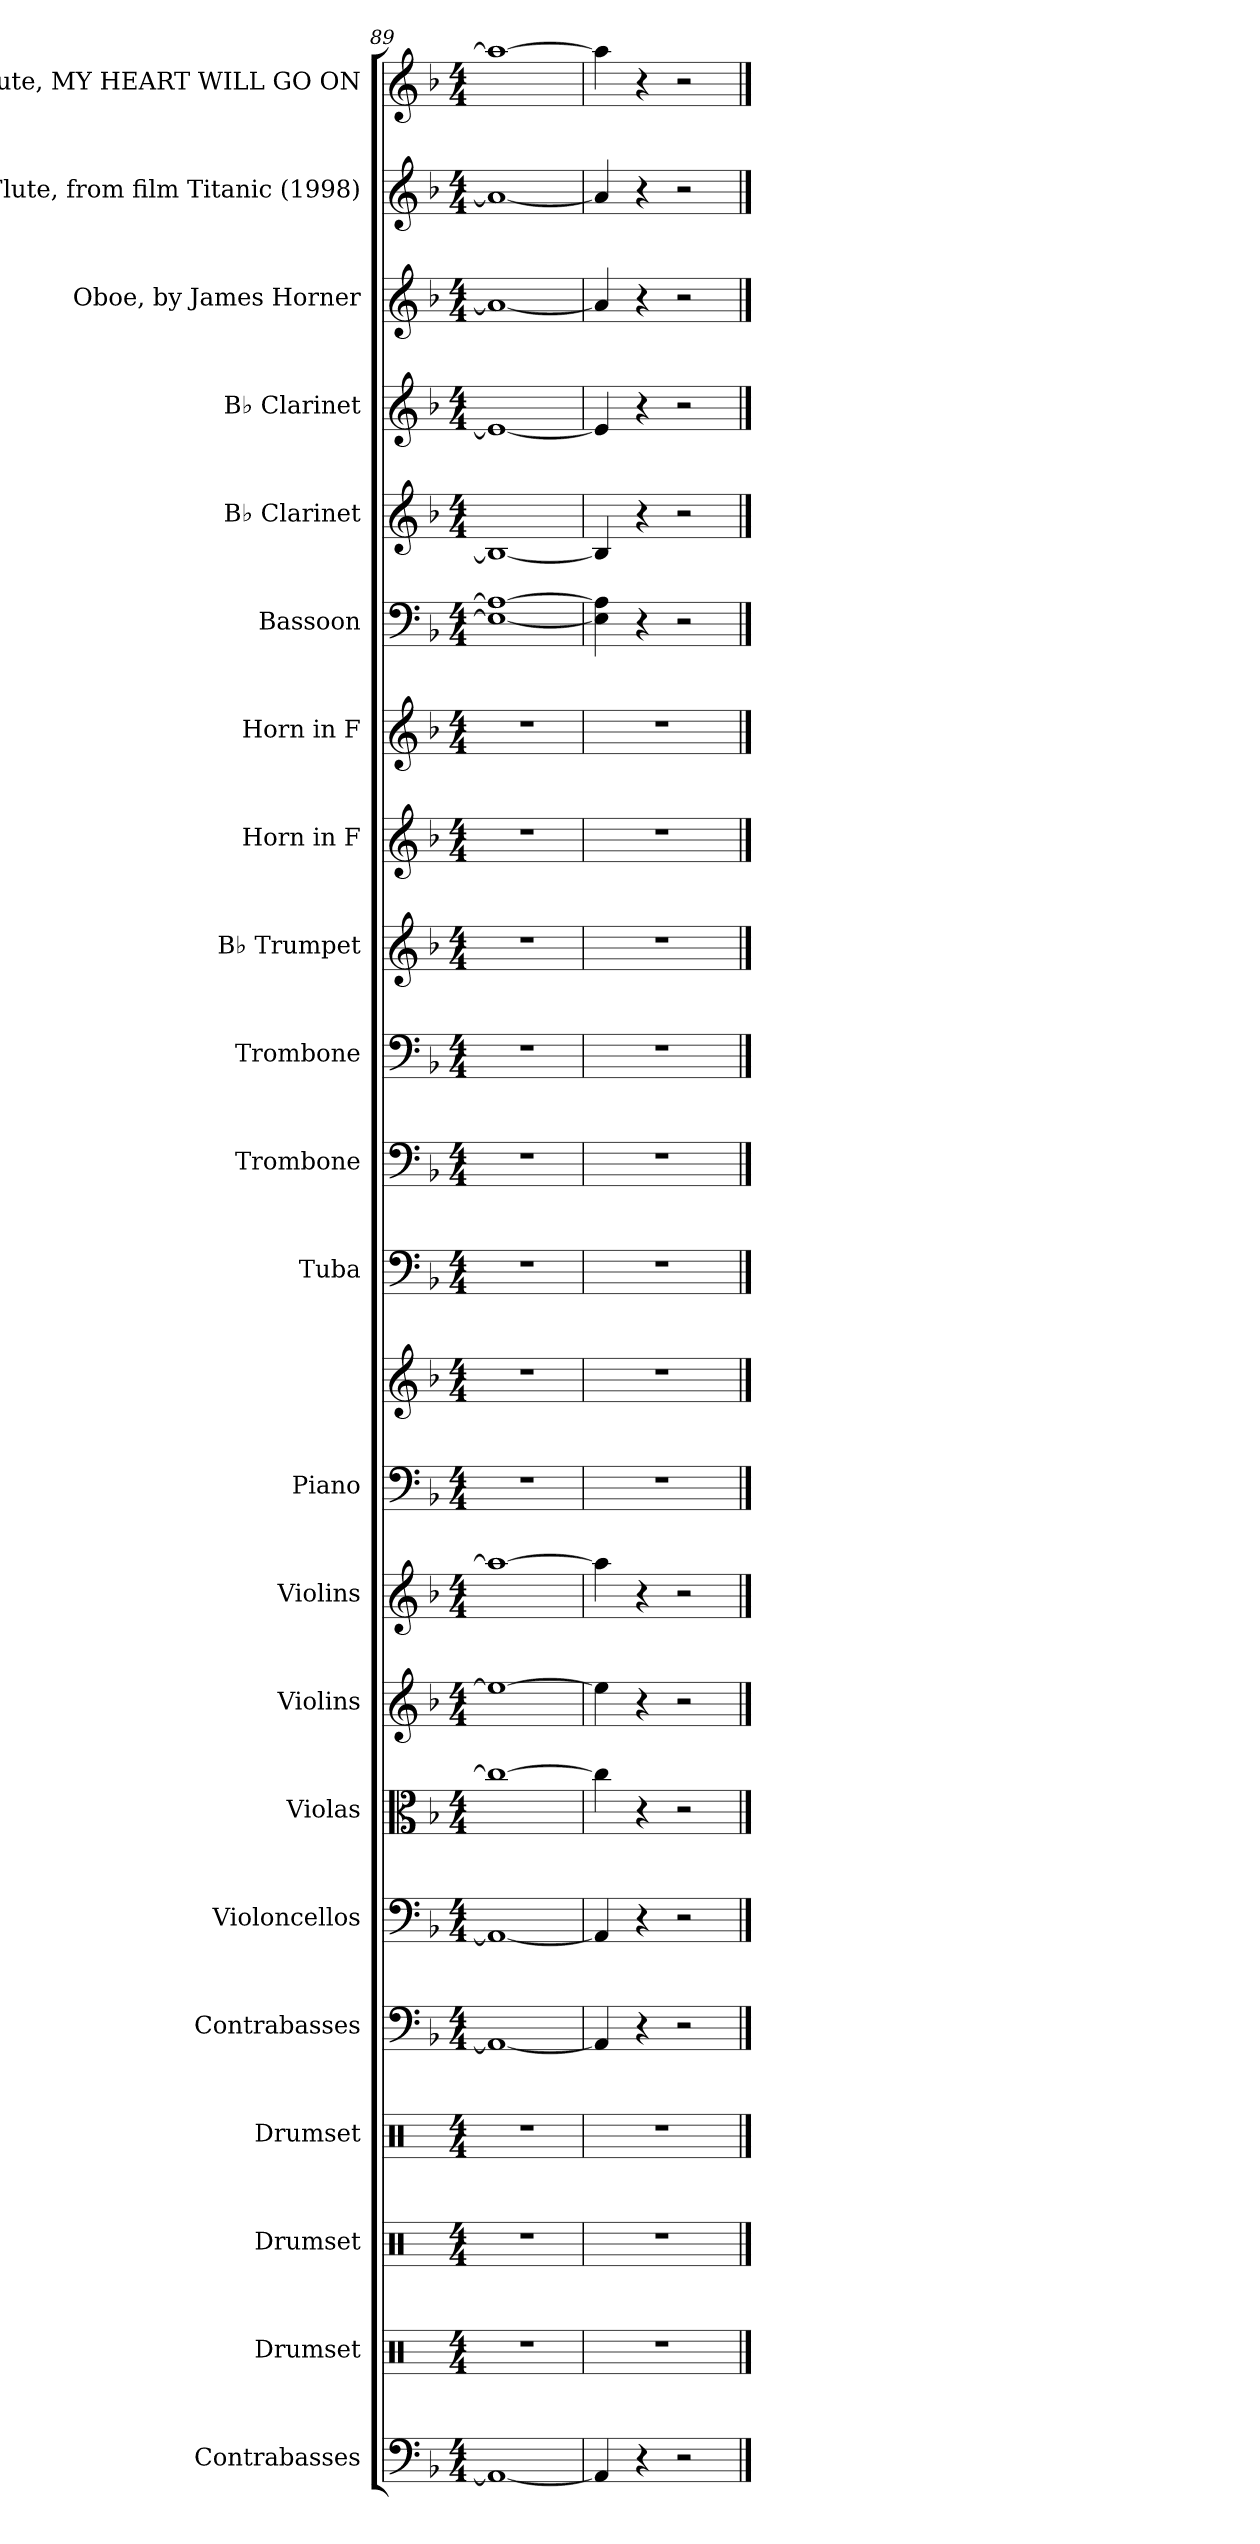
**kern	**kern	**kern	**kern	**kern	**kern	**kern	**kern	**kern	**kern	**kern	**kern	**kern	**kern	**kern	**kern	**kern	**kern	**kern	**kern	**kern	**kern	**kern
*part22	*part21	*part20	*part19	*part18	*part17	*part16	*part15	*part14	*part13	*part13	*part12	*part11	*part10	*part9	*part8	*part7	*part6	*part5	*part4	*part3	*part2	*part1
*staff23	*staff22	*staff21	*staff20	*staff19	*staff18	*staff17	*staff16	*staff15	*staff14	*staff13	*staff12	*staff11	*staff10	*staff9	*staff8	*staff7	*staff6	*staff5	*staff4	*staff3	*staff2	*staff1
*I"Contrabasses	*I"Drumset	*I"Drumset	*I"Drumset	*I"Contrabasses	*I"Violoncellos	*I"Violas	*I"Violins	*I"Violins	*I"Piano	*	*I"Tuba	*I"Trombone	*I"Trombone	*I"B♭ Trumpet	*I"Horn in F	*I"Horn in F	*I"Bassoon	*I"B♭ Clarinet	*I"B♭ Clarinet	*I"Oboe, by James Horner	*I"Flute, from film Titanic (1998)	*I"Flute, MY HEART WILL GO ON
*I'Cbs.	*I'D. Set	*I'D. Set	*I'D. Set	*I'Cbs.	*I'Vcs.	*I'Vlas.	*I'Vlns.	*I'Vlns.	*I'Pno.	*	*I'Tba.	*I'Tbn.	*I'Tbn.	*I'B♭ Tpt.	*	*	*I'Bsn.	*I'B♭ Cl.	*I'B♭ Cl.	*I'Ob.	*I'Fl.	*I'Fl.
*clefF4	*clefX	*clefX	*clefX	*clefF4	*clefF4	*clefC3	*clefG2	*clefG2	*clefF4	*clefG2	*clefF4	*clefF4	*clefF4	*clefG2	*clefG2	*clefG2	*clefF4	*clefG2	*clefG2	*clefG2	*clefG2	*clefG2
*ITrd7c12	*	*	*	*ITrd7c12	*	*	*	*	*	*	*	*	*	*ITrd1c2	*ITrd4c7	*ITrd4c7	*	*ITrd1c2	*ITrd1c2	*	*	*
*k[b-]	*k[]	*k[]	*k[]	*k[b-]	*k[b-]	*k[b-]	*k[b-]	*k[b-]	*k[b-]	*k[b-]	*k[b-]	*k[b-]	*k[b-]	*k[b-e-a-]	*k[b-e-]	*k[b-e-]	*k[b-]	*k[b-e-a-]	*k[b-e-a-]	*k[b-]	*k[b-]	*k[b-]
*M4/4	*M4/4	*M4/4	*M4/4	*M4/4	*M4/4	*M4/4	*M4/4	*M4/4	*M4/4	*M4/4	*M4/4	*M4/4	*M4/4	*M4/4	*M4/4	*M4/4	*M4/4	*M4/4	*M4/4	*M4/4	*M4/4	*M4/4
=89	=89	=89	=89	=89	=89	=89	=89	=89	=89	=89	=89	=89	=89	=89	=89	=89	=89	=89	=89	=89	=89	=89
1AAA_	1r	1r	1r	1AAA_	1AA_	1cc#_	1ee_	1aa_	1r	1r	1r	1r	1r	1r	1r	1r	1E_ 1A_	1An_	1d-_	1a_	1a_	1aa_
=90	=90	=90	=90	=90	=90	=90	=90	=90	=90	=90	=90	=90	=90	=90	=90	=90	=90	=90	=90	=90	=90	=90
4AAA/]	1r	1r	1r	4AAA/]	4AA/]	4cc#\]	4ee\]	4aa\]	1r	1r	1r	1r	1r	1r	1r	1r	4E\] 4A\]	4A/]	4d-/]	4a/]	4a/]	4aa\]
4r	.	.	.	4r	4r	4r	4r	4r	.	.	.	.	.	.	.	.	4r	4r	4r	4r	4r	4r
2r	.	.	.	2r	2r	2r	2r	2r	.	.	.	.	.	.	.	.	2r	2r	2r	2r	2r	2r
==	==	==	==	==	==	==	==	==	==	==	==	==	==	==	==	==	==	==	==	==	==	==
*-	*-	*-	*-	*-	*-	*-	*-	*-	*-	*-	*-	*-	*-	*-	*-	*-	*-	*-	*-	*-	*-	*-
